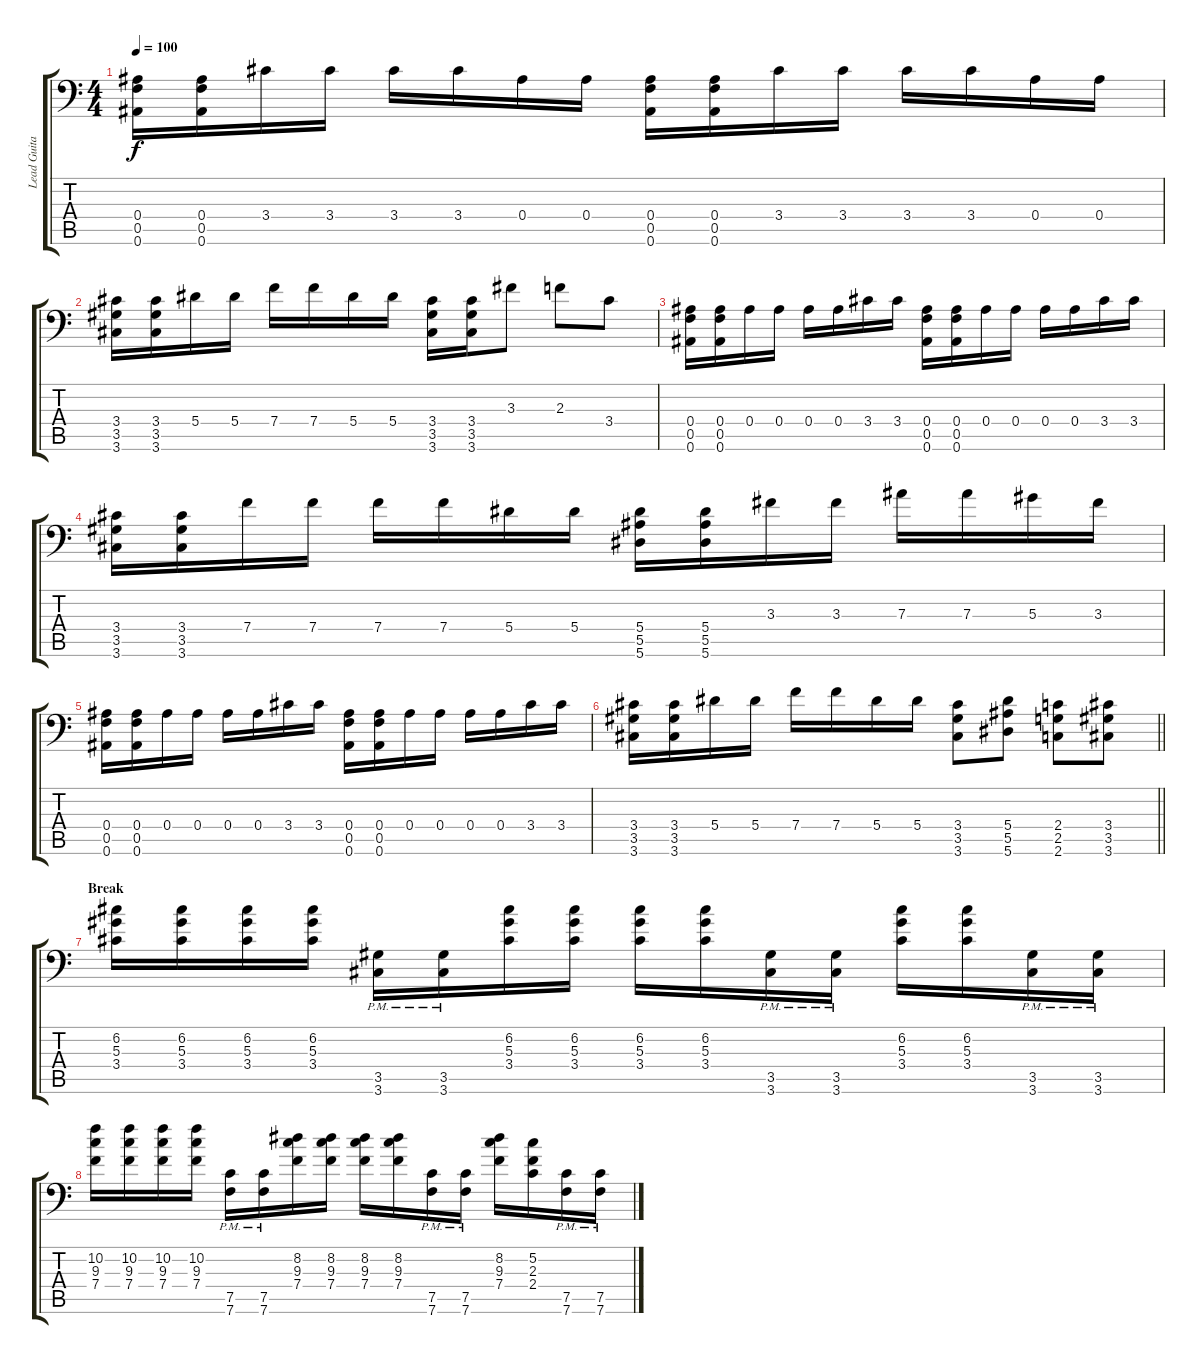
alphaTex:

\track ("Lead Guitar" "Lead Guita") {instrument distortionguitar}
\staff {score tabs}
\tuning (C4 G3 Eb3 Bb2 F2 Bb1) {hide}
\ts (4 4)
\tempo 100
\clef f4
\ks c
(0.4 0.5 0.6).16{dy f} (0.4 0.5 0.6).16 3.4.16 3.4.16 3.4.16 3.4.16 0.4.16 0.4.16 (0.4 0.5 0.6).16 (0.4 0.5 0.6).16 3.4.16 3.4.16 3.4.16 3.4.16 0.4.16 0.4.16 |
(3.4 3.5 3.6).16 (3.4 3.5 3.6).16 5.4.16 5.4.16 7.4.16 7.4.16 5.4.16 5.4.16 (3.4 3.5 3.6).16 (3.4 3.5 3.6).16 3.3.8 2.3.8 3.4.8 |
(0.4 0.5 0.6).16 (0.4 0.5 0.6).16 0.4.16 0.4.16 0.4.16 0.4.16 3.4.16 3.4.16 (0.4 0.5 0.6).16 (0.4 0.5 0.6).16 0.4.16 0.4.16 0.4.16 0.4.16 3.4.16 3.4.16 |
(3.4 3.5 3.6).16 (3.4 3.5 3.6).16 7.4.16 7.4.16 7.4.16 7.4.16 5.4.16 5.4.16 (5.4 5.5 5.6).16 (5.4 5.5 5.6).16 3.3.16 3.3.16 7.3.16 7.3.16 5.3.16 3.3.16 |
(0.4 0.5 0.6).16 (0.4 0.5 0.6).16 0.4.16 0.4.16 0.4.16 0.4.16 3.4.16 3.4.16 (0.4 0.5 0.6).16 (0.4 0.5 0.6).16 0.4.16 0.4.16 0.4.16 0.4.16 3.4.16 3.4.16 |
\barLineRight lightlight
(3.4 3.5 3.6).16 (3.4 3.5 3.6).16 5.4.16 5.4.16 7.4.16 7.4.16 5.4.16 5.4.16 (3.4 3.5 3.6).8 (5.4 5.5 5.6).8 (2.4 2.5 2.6).8 (3.4 3.5 3.6).8 |
\section ("" "Break")
(6.2 5.3 3.4).16 (6.2 5.3 3.4).16 (6.2 5.3 3.4).16 (6.2 5.3 3.4).16 (3.5{pm} 3.6{pm}).16 (3.5{pm} 3.6{pm}).16 (6.2 5.3 3.4).16 (6.2 5.3 3.4).16 (6.2 5.3 3.4).16 (6.2 5.3 3.4).16 (3.5{pm} 3.6{pm}).16 (3.5{pm} 3.6{pm}).16 (6.2 5.3 3.4).16 (6.2 5.3 3.4).16 (3.5{pm} 3.6{pm}).16 (3.5{pm} 3.6{pm}).16 |
(10.2 9.3 7.4).16 (10.2 9.3 7.4).16 (10.2 9.3 7.4).16 (10.2 9.3 7.4).16 (7.5{pm} 7.6{pm}).16 (7.5{pm} 7.6{pm}).16 (8.2 9.3 7.4).16 (8.2 9.3 7.4).16 (8.2 9.3 7.4).16 (8.2 9.3 7.4).16 (7.5{pm} 7.6{pm}).16 (7.5{pm} 7.6{pm}).16 (8.2 9.3 7.4).16 (5.2 2.3 2.4).16 (7.5{pm} 7.6{pm}).16 (7.5{pm} 7.6{pm}).16
